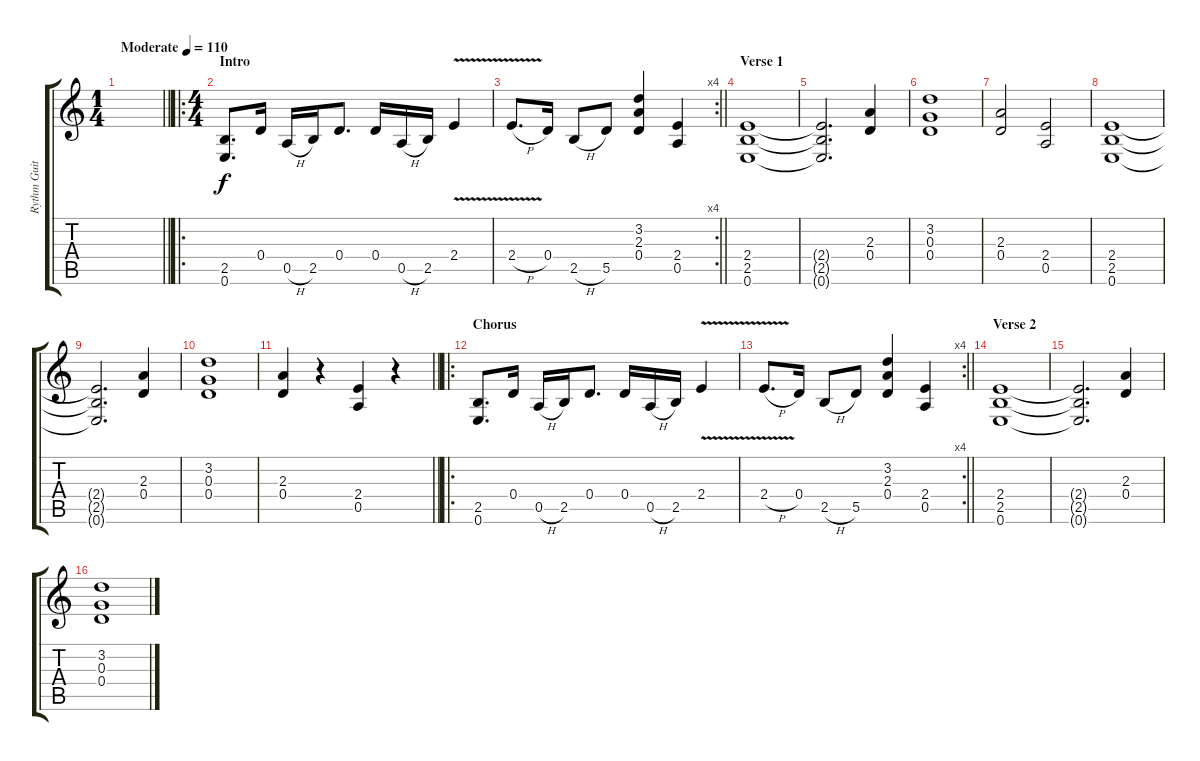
\track ("Rythm Guitar" "Rythm Guit") {instrument overdrivenguitar}
\staff {score tabs}
\tuning (E4 B3 G3 D3 A2 E2) {hide}
\ts (1 4)
\tempo (110 "Moderate")
\clef g2
\barLineRight lightlight
\ks c
|
\ro
\ts (4 4)
\section ("" "Intro")
(2.5 0.6).8{d} 0.4.16 0.5{h}.16 2.5.16 0.4.8{d} 0.4.16 0.5{h}.16 2.5.16 2.4{v}.4 |
\rc 4
\barLineRight lightlight
2.4{v h}.8{d} 0.4.16 2.5{h}.8 5.5.8 (3.2 2.3 0.4).4 (2.4 0.5).4 |
\section ("" "Verse 1")
(2.4 2.5 0.6).1 |
(2.4{t} 2.5{t} 0.6{t}).2{d} (2.3 0.4).4 |
(3.2 0.3 0.4).1 |
(2.3 0.4).2 (2.4 0.5).2 |
(2.4 2.5 0.6).1 |
(2.4{t} 2.5{t} 0.6{t}).2{d} (2.3 0.4).4 |
(3.2 0.3 0.4).1 |
\barLineRight lightlight
(2.3 0.4).4 r.4 (2.4 0.5).4 r.4 |
\ro
\section ("" "Chorus")
(2.5 0.6).8{d} 0.4.16 0.5{h}.16 2.5.16 0.4.8{d} 0.4.16 0.5{h}.16 2.5.16 2.4{v}.4 |
\rc 4
\barLineRight lightlight
2.4{v h}.8{d} 0.4.16 2.5{h}.8 5.5.8 (3.2 2.3 0.4).4 (2.4 0.5).4 |
\section ("" "Verse 2")
(2.4 2.5 0.6).1 |
(2.4{t} 2.5{t} 0.6{t}).2{d} (2.3 0.4).4 |
(3.2 0.3 0.4).1
